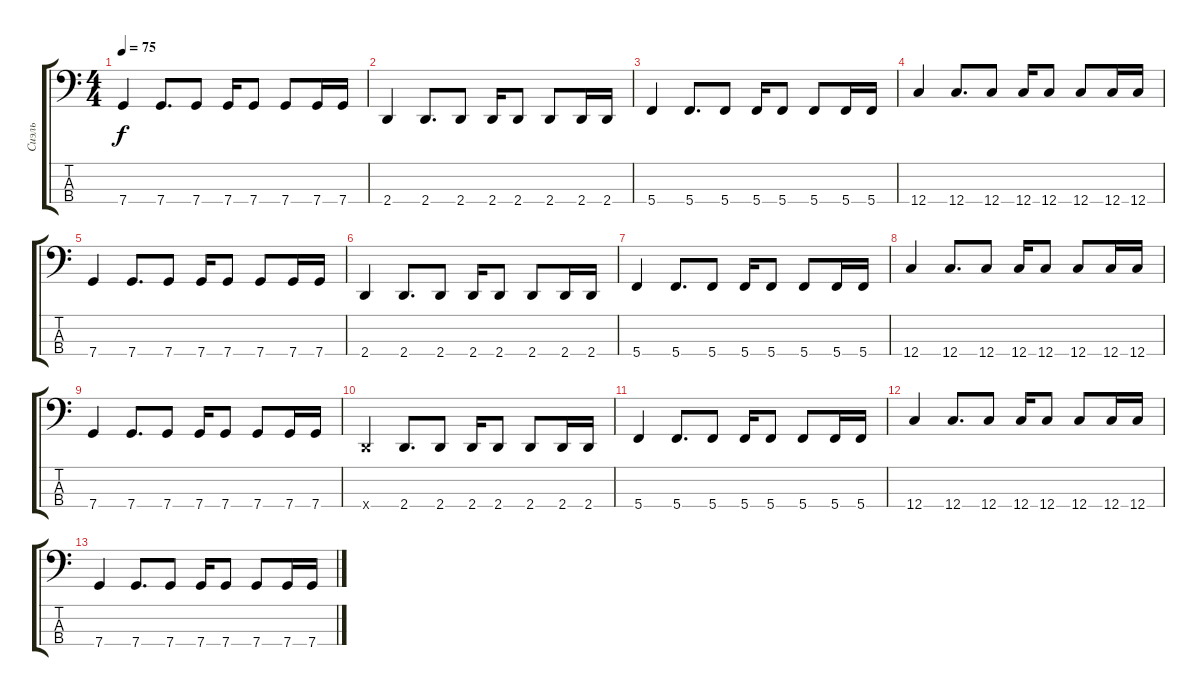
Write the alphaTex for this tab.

\track ("Сиэль" "Сиэль") {instrument electricbassfinger}
\staff {score tabs}
\tuning (F2 C2 G1 C1) {hide}
\ts (4 4)
\tempo 75
\clef f4
\ks c
7.4.4{dy f} 7.4.8{d} 7.4.8 7.4.16 7.4.8 7.4.8 7.4.16 7.4.16 |
2.4.4 2.4.8{d} 2.4.8 2.4.16 2.4.8 2.4.8 2.4.16 2.4.16 |
5.4.4 5.4.8{d} 5.4.8 5.4.16 5.4.8 5.4.8 5.4.16 5.4.16 |
12.4.4 12.4.8{d} 12.4.8 12.4.16 12.4.8 12.4.8 12.4.16 12.4.16 |
7.4.4 7.4.8{d} 7.4.8 7.4.16 7.4.8 7.4.8 7.4.16 7.4.16 |
2.4.4 2.4.8{d} 2.4.8 2.4.16 2.4.8 2.4.8 2.4.16 2.4.16 |
5.4.4 5.4.8{d} 5.4.8 5.4.16 5.4.8 5.4.8 5.4.16 5.4.16 |
12.4.4 12.4.8{d} 12.4.8 12.4.16 12.4.8 12.4.8 12.4.16 12.4.16 |
7.4.4 7.4.8{d} 7.4.8 7.4.16 7.4.8 7.4.8 7.4.16 7.4.16 |
2.4{x}.4 2.4.8{d} 2.4.8 2.4.16 2.4.8 2.4.8 2.4.16 2.4.16 |
5.4.4 5.4.8{d} 5.4.8 5.4.16 5.4.8 5.4.8 5.4.16 5.4.16 |
12.4.4 12.4.8{d} 12.4.8 12.4.16 12.4.8 12.4.8 12.4.16 12.4.16 |
7.4.4 7.4.8{d} 7.4.8 7.4.16 7.4.8 7.4.8 7.4.16 7.4.16
